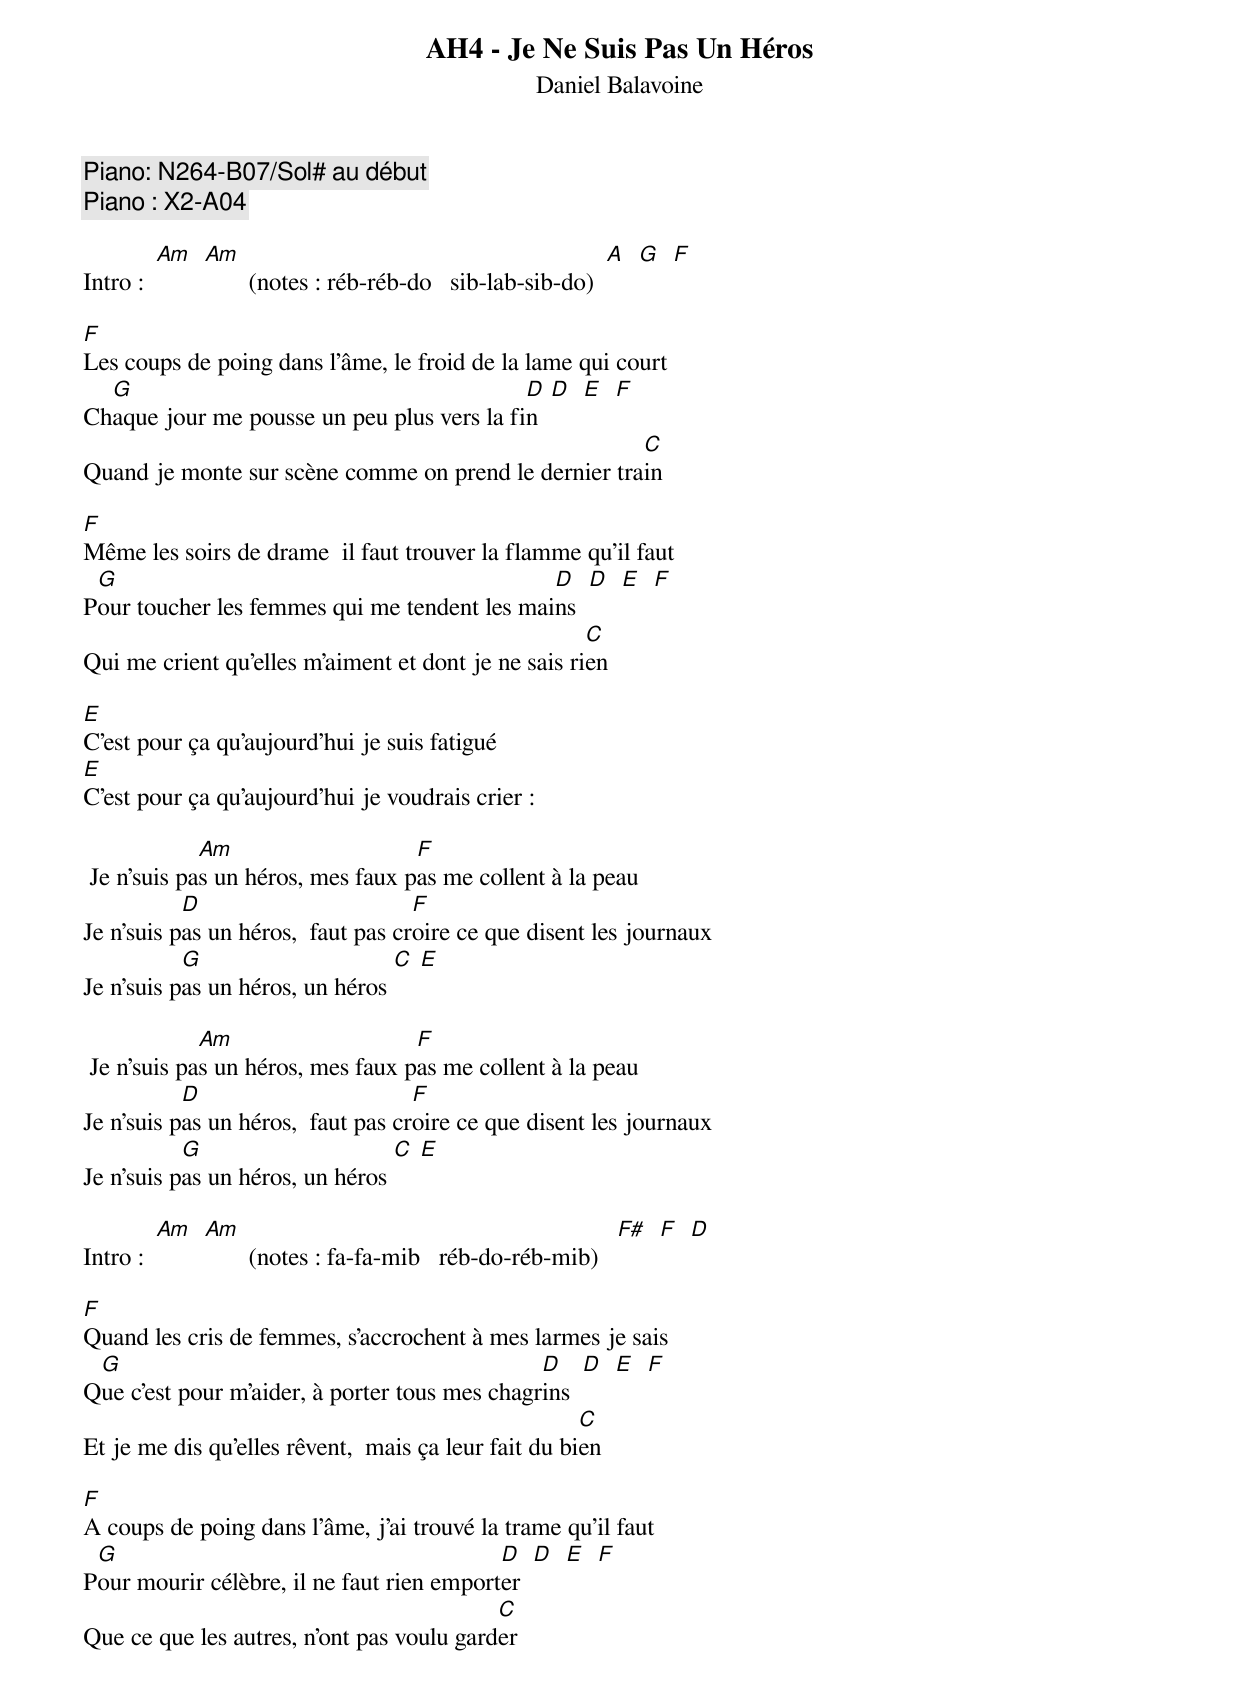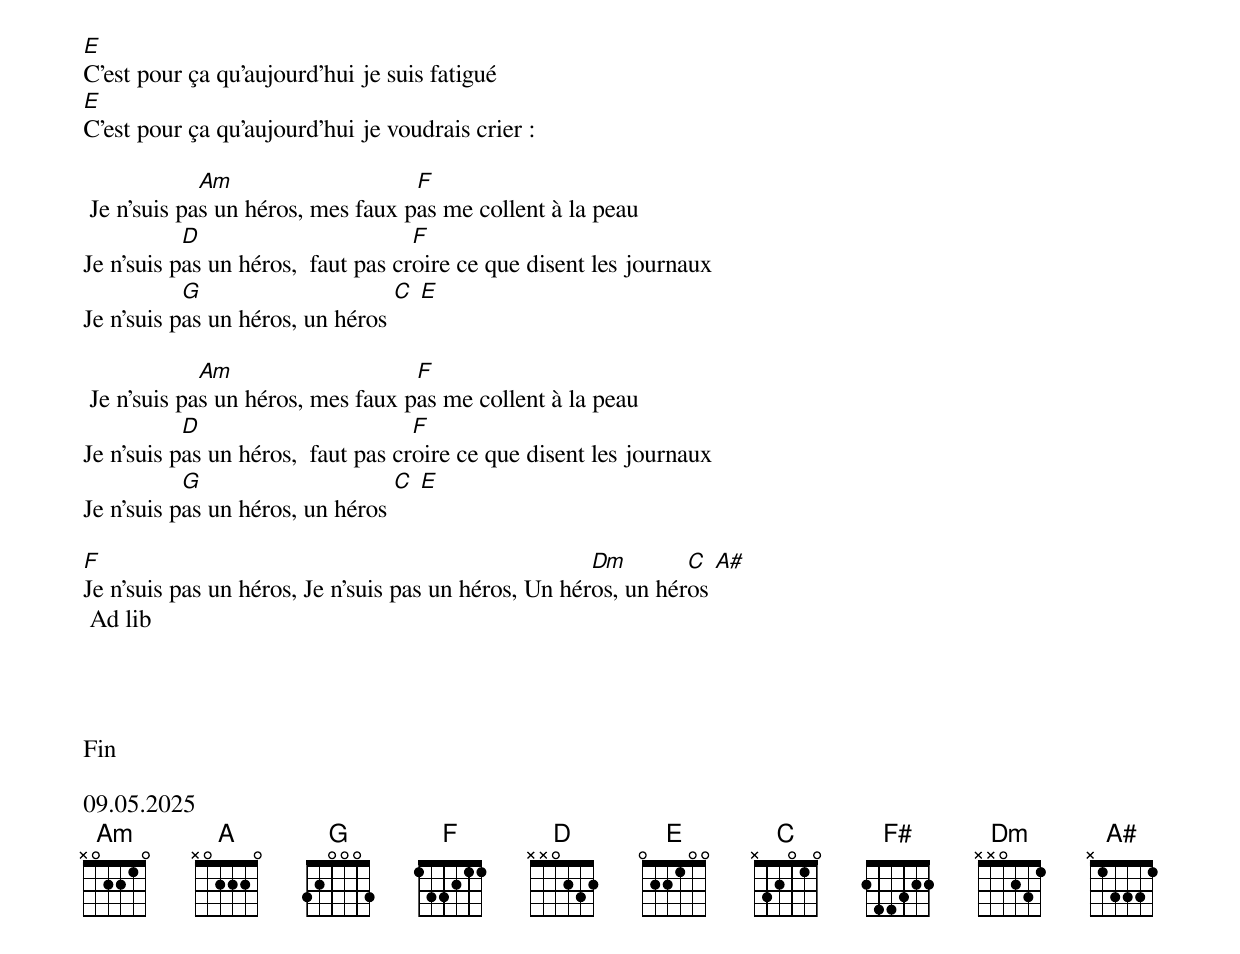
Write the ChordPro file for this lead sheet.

{title: AH4 - Je Ne Suis Pas Un Héros}
{subtitle: Daniel Balavoine }
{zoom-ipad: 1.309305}
{c:Piano: N264-B07/Sol# au début}
{c:Piano : X2-A04}

Intro :  [Am]  [Am]       (notes : réb-réb-do   sib-lab-sib-do)  [A]  [G]  [F]

[F]Les coups de poing dans l'âme, le froid de la lame qui court
Ch[G]aque jour me pousse un peu plus vers la fi[D]n  [D]  [E]  [F]
Quand je monte sur scène comme on prend le dernier tra[C]in

[F]Même les soirs de drame	 il faut trouver la flamme qu'il faut
P[G]our toucher les femmes qui me tendent les mai[D]ns  [D]  [E]  [F]
Qui me crient qu'elles m'aiment et dont je ne sais ri[C]en

[E]C'est pour ça qu'aujourd'hui	je suis fatigué
[E]C'est pour ça qu'aujourd'hui	je voudrais crier :

 Je n'suis pa[Am]s un héros, mes faux p[F]as me collent à la peau
Je n'suis p[D]as un héros,  faut pas cr[F]oire ce que disent les journaux
Je n'suis p[G]as un héros, un héros [C] [E]

 Je n'suis pa[Am]s un héros, mes faux p[F]as me collent à la peau
Je n'suis p[D]as un héros,  faut pas cr[F]oire ce que disent les journaux
Je n'suis p[G]as un héros, un héros [C] [E]

Intro :  [Am]  [Am]       (notes : fa-fa-mib   réb-do-réb-mib)   [F#]  [F]  [D]

[F]Quand les cris de femmes, s'accrochent à mes larmes je sais
Q[G]ue c'est pour m'aider, à porter tous mes chagr[D]ins  [D]  [E]  [F]
Et je me dis qu'elles rêvent,  mais ça leur fait du bi[C]en

[F]A coups de poing dans l'âme, j'ai trouvé la trame qu'il faut
P[G]our mourir célèbre, il ne faut rien emport[D]er  [D]  [E]  [F]
Que ce que les autres, n'ont pas voulu gard[C]er

[E]C'est pour ça qu'aujourd'hui	je suis fatigué
[E]C'est pour ça qu'aujourd'hui	je voudrais crier :

 Je n'suis pa[Am]s un héros, mes faux p[F]as me collent à la peau
Je n'suis p[D]as un héros,  faut pas cr[F]oire ce que disent les journaux
Je n'suis p[G]as un héros, un héros [C] [E]

 Je n'suis pa[Am]s un héros, mes faux p[F]as me collent à la peau
Je n'suis p[D]as un héros,  faut pas cr[F]oire ce que disent les journaux
Je n'suis p[G]as un héros, un héros [C] [E]

[F]Je n'suis pas un héros, Je n'suis pas un héros, Un hér[Dm]os, un hér[C]os [A#]
 Ad lib




Fin

09.05.2025
